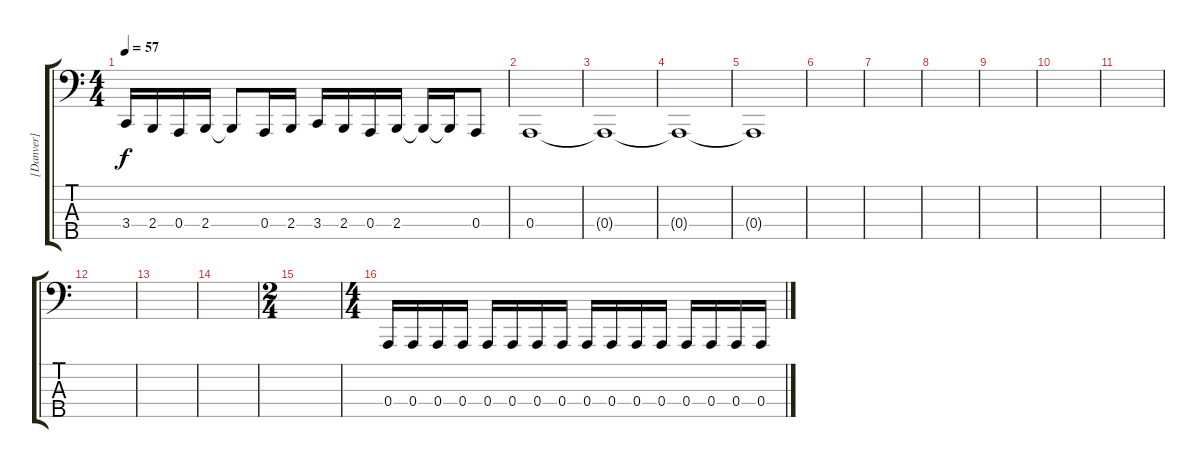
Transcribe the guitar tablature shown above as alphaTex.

\track ("[Danver]" "[Danver]") {instrument electricbassfinger}
\staff {score tabs}
\tuning (D2 A1 E1 A0 Gb0) {hide}
\ts (4 4)
\tempo 57
\clef f4
\ks c
3.4.16{dy f} 2.4.16 0.4.16 2.4.16 2.4{t}.8 0.4.16 2.4.16 3.4.16 2.4.16 0.4.16 2.4.16 2.4{t}.16 2.4{t}.16 0.4.8 |
0.4.1 |
0.4{t}.1 |
0.4{t}.1 |
0.4{t}.1 |
|
|
|
|
|
|
|
|
|
\ts (2 4)
|
\ts (4 4)
0.4.16 0.4.16 0.4.16 0.4.16 0.4.16 0.4.16 0.4.16 0.4.16 0.4.16 0.4.16 0.4.16 0.4.16 0.4.16 0.4.16 0.4.16 0.4.16
